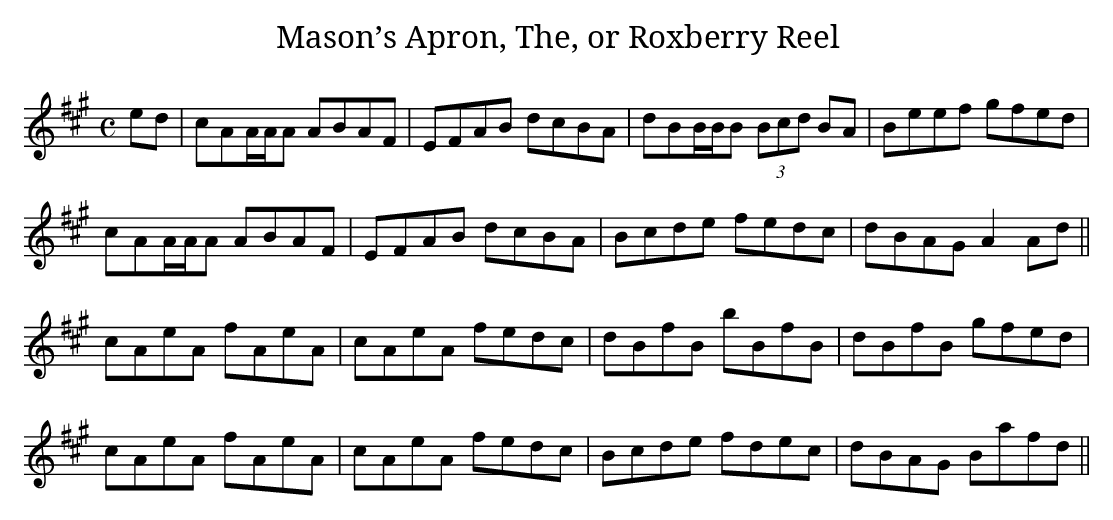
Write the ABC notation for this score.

X:1
T:Mason’s Apron, The, or Roxberry Reel
M:C
L:1/8
K:A
ed|cAA/A/A ABAF|EFAB dcBA|dBB/B/B (3Bcd BA|Beef gfed|
cAA/A/A ABAF|EFAB dcBA|Bcde fedc|dBAG A2 Ad||
cAeA fAeA|cAeA fedc|dBfB bBfB|dBfB gfed|
cAeA fAeA|cAeA fedc|Bcde fdec|dBAG Bafd||
